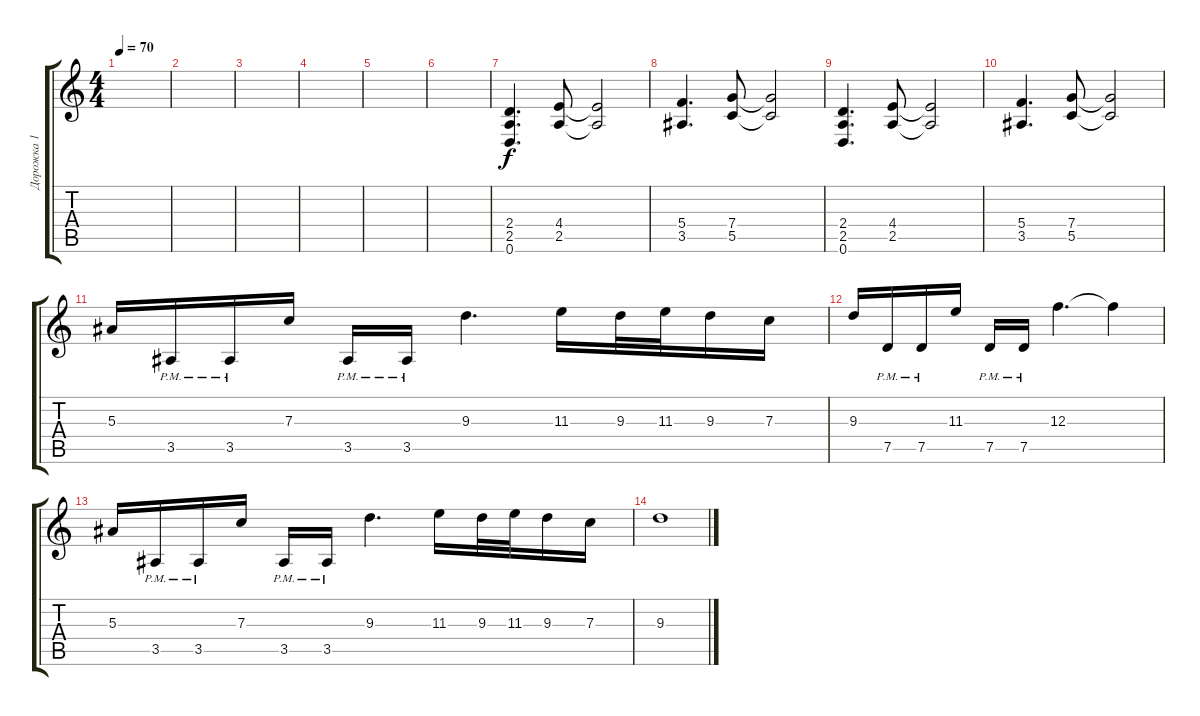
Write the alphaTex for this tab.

\track ("Дорожка 1" "Дорожка 1") {instrument distortionguitar}
\staff {score tabs}
\tuning (D4 A3 F3 C3 G2 D2) {hide}
\ts (4 4)
\tempo 70
\clef g2
\ks c
|
|
|
|
|
|
(2.4 2.5 0.6).4{d} (4.4 2.5).8 (4.4{t} 2.5{t}).2 |
(5.4 3.5).4{d} (7.4 5.5).8 (7.4{t} 5.5{t}).2 |
(2.4 2.5 0.6).4{d} (4.4 2.5).8 (4.4{t} 2.5{t}).2 |
(5.4 3.5).4{d} (7.4 5.5).8 (7.4{t} 5.5{t}).2 |
5.3.16 3.5{pm}.16 3.5{pm}.16 7.3.16 3.5{pm}.16 3.5{pm}.16 9.3.4{d} 11.3.16 9.3.32 11.3.32 9.3.16 7.3.16 |
9.3.16 7.5{pm}.16 7.5{pm}.16 11.3.16 7.5{pm}.16 7.5{pm}.16 12.3.4{d} 12.3{t}.4 |
5.3.16 3.5{pm}.16 3.5{pm}.16 7.3.16 3.5{pm}.16 3.5{pm}.16 9.3.4{d} 11.3.16 9.3.32 11.3.32 9.3.16 7.3.16 |
9.3.1
